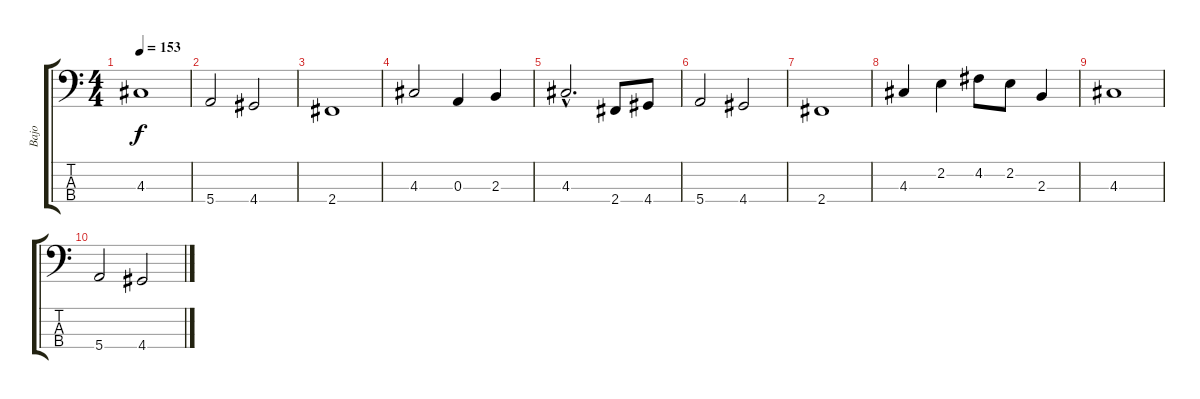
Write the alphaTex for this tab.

\track ("Bajo" "Bajo") {instrument electricbassfinger}
\staff {score tabs}
\tuning (G2 D2 A1 E1) {hide}
\ts (4 4)
\tempo 153
\clef f4
\ks c
4.3.1{dy f} |
5.4.2 4.4.2 |
2.4.1 |
4.3.2 0.3.4 2.3.4 |
4.3{hac}.2{d} 2.4.8 4.4.8 |
5.4.2 4.4.2 |
2.4.1 |
4.3.4 2.2.4 4.2.8 2.2.8 2.3.4 |
4.3.1 |
5.4.2 4.4.2
